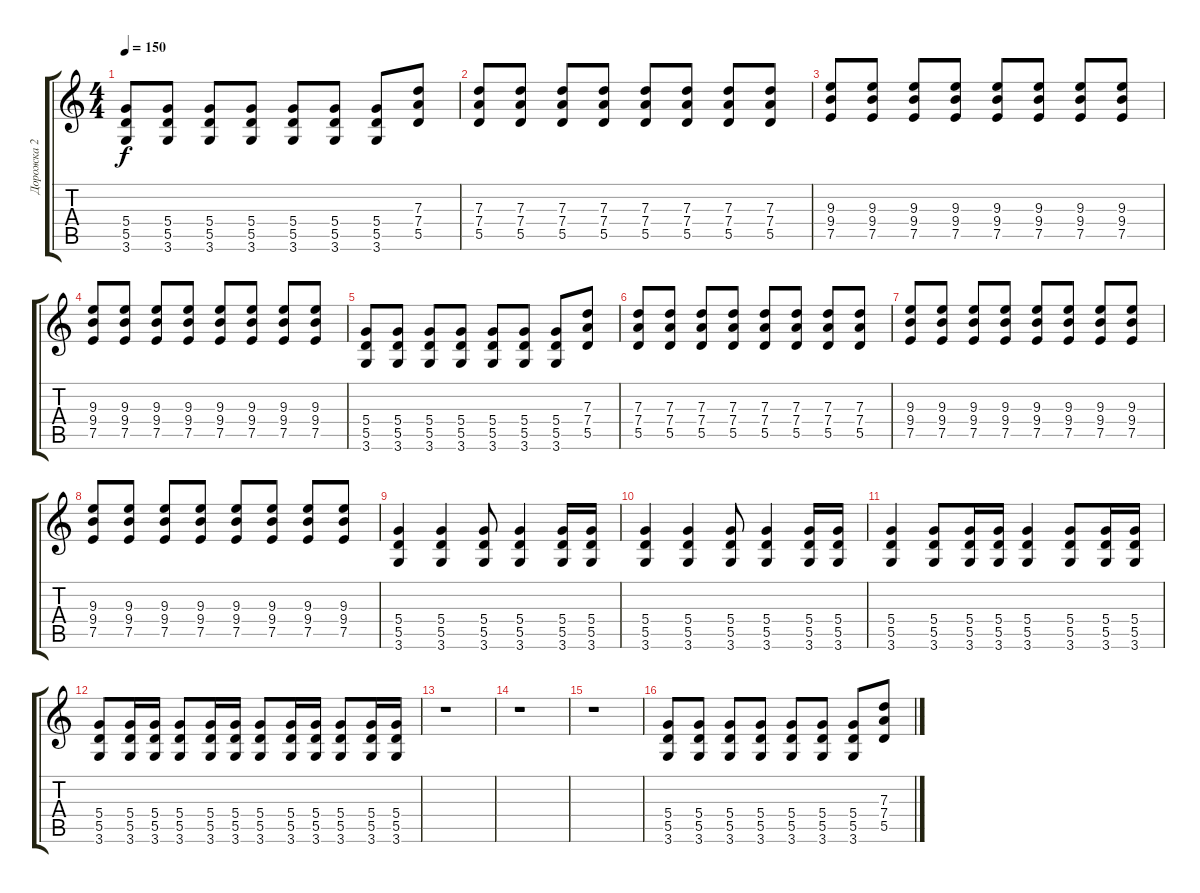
\track ("Дорожка 2" "Дорожка 2") {instrument distortionguitar}
\staff {score tabs}
\tuning (E4 B3 G3 D3 A2 E2) {hide}
\ts (4 4)
\tempo 150
\clef g2
\ks c
(5.4 5.5 3.6).8{dy f} (5.4 5.5 3.6).8 (5.4 5.5 3.6).8 (5.4 5.5 3.6).8 (5.4 5.5 3.6).8 (5.4 5.5 3.6).8 (5.4 5.5 3.6).8 (7.3 7.4 5.5).8 |
(7.3 7.4 5.5).8 (7.3 7.4 5.5).8 (7.3 7.4 5.5).8 (7.3 7.4 5.5).8 (7.3 7.4 5.5).8 (7.3 7.4 5.5).8 (7.3 7.4 5.5).8 (7.3 7.4 5.5).8 |
(9.3 9.4 7.5).8 (9.3 9.4 7.5).8 (9.3 9.4 7.5).8 (9.3 9.4 7.5).8 (9.3 9.4 7.5).8 (9.3 9.4 7.5).8 (9.3 9.4 7.5).8 (9.3 9.4 7.5).8 |
(9.3 9.4 7.5).8 (9.3 9.4 7.5).8 (9.3 9.4 7.5).8 (9.3 9.4 7.5).8 (9.3 9.4 7.5).8 (9.3 9.4 7.5).8 (9.3 9.4 7.5).8 (9.3 9.4 7.5).8 |
(5.4 5.5 3.6).8 (5.4 5.5 3.6).8 (5.4 5.5 3.6).8 (5.4 5.5 3.6).8 (5.4 5.5 3.6).8 (5.4 5.5 3.6).8 (5.4 5.5 3.6).8 (7.3 7.4 5.5).8 |
(7.3 7.4 5.5).8 (7.3 7.4 5.5).8 (7.3 7.4 5.5).8 (7.3 7.4 5.5).8 (7.3 7.4 5.5).8 (7.3 7.4 5.5).8 (7.3 7.4 5.5).8 (7.3 7.4 5.5).8 |
(9.3 9.4 7.5).8 (9.3 9.4 7.5).8 (9.3 9.4 7.5).8 (9.3 9.4 7.5).8 (9.3 9.4 7.5).8 (9.3 9.4 7.5).8 (9.3 9.4 7.5).8 (9.3 9.4 7.5).8 |
(9.3 9.4 7.5).8 (9.3 9.4 7.5).8 (9.3 9.4 7.5).8 (9.3 9.4 7.5).8 (9.3 9.4 7.5).8 (9.3 9.4 7.5).8 (9.3 9.4 7.5).8 (9.3 9.4 7.5).8 |
(5.4 5.5 3.6).4 (5.4 5.5 3.6).4 (5.4 5.5 3.6).8 (5.4 5.5 3.6).4 (5.4 5.5 3.6).16 (5.4 5.5 3.6).16 |
(5.4 5.5 3.6).4 (5.4 5.5 3.6).4 (5.4 5.5 3.6).8 (5.4 5.5 3.6).4 (5.4 5.5 3.6).16 (5.4 5.5 3.6).16 |
(5.4 5.5 3.6).4 (5.4 5.5 3.6).8 (5.4 5.5 3.6).16 (5.4 5.5 3.6).16 (5.4 5.5 3.6).4 (5.4 5.5 3.6).8 (5.4 5.5 3.6).16 (5.4 5.5 3.6).16 |
(5.4 5.5 3.6).8 (5.4 5.5 3.6).16 (5.4 5.5 3.6).16 (5.4 5.5 3.6).8 (5.4 5.5 3.6).16 (5.4 5.5 3.6).16 (5.4 5.5 3.6).8 (5.4 5.5 3.6).16 (5.4 5.5 3.6).16 (5.4 5.5 3.6).8 (5.4 5.5 3.6).16 (5.4 5.5 3.6).16 |
r.1 |
r.1 |
r.1 |
(5.4 5.5 3.6).8 (5.4 5.5 3.6).8 (5.4 5.5 3.6).8 (5.4 5.5 3.6).8 (5.4 5.5 3.6).8 (5.4 5.5 3.6).8 (5.4 5.5 3.6).8 (7.3 7.4 5.5).8
